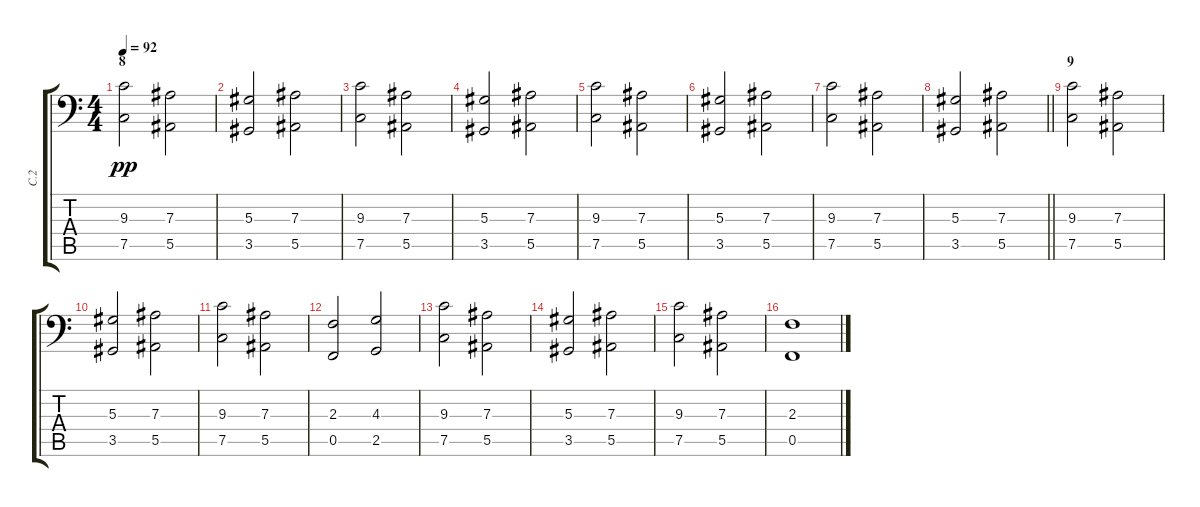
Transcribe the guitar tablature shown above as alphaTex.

\track ("С.2" "С.2") {instrument pad8sweep}
\staff {score tabs}
\tuning (C4 G3 Eb3 Bb2 F2 Bb1) {hide}
\ts (4 4)
\section ("" "8")
\tempo 92
\clef f4
\ks c
(9.3 7.5).2{dy pp} (7.3 5.5).2 |
(5.3 3.5).2 (7.3 5.5).2 |
(9.3 7.5).2 (7.3 5.5).2 |
(5.3 3.5).2 (7.3 5.5).2 |
(9.3 7.5).2 (7.3 5.5).2 |
(5.3 3.5).2 (7.3 5.5).2 |
(9.3 7.5).2 (7.3 5.5).2 |
\barLineRight lightlight
(5.3 3.5).2 (7.3 5.5).2 |
\section ("" "9")
(9.3 7.5).2 (7.3 5.5).2 |
(5.3 3.5).2 (7.3 5.5).2 |
(9.3 7.5).2 (7.3 5.5).2 |
(2.3 0.5).2 (4.3 2.5).2 |
(9.3 7.5).2 (7.3 5.5).2 |
(5.3 3.5).2 (7.3 5.5).2 |
(9.3 7.5).2 (7.3 5.5).2 |
(2.3 0.5).1
